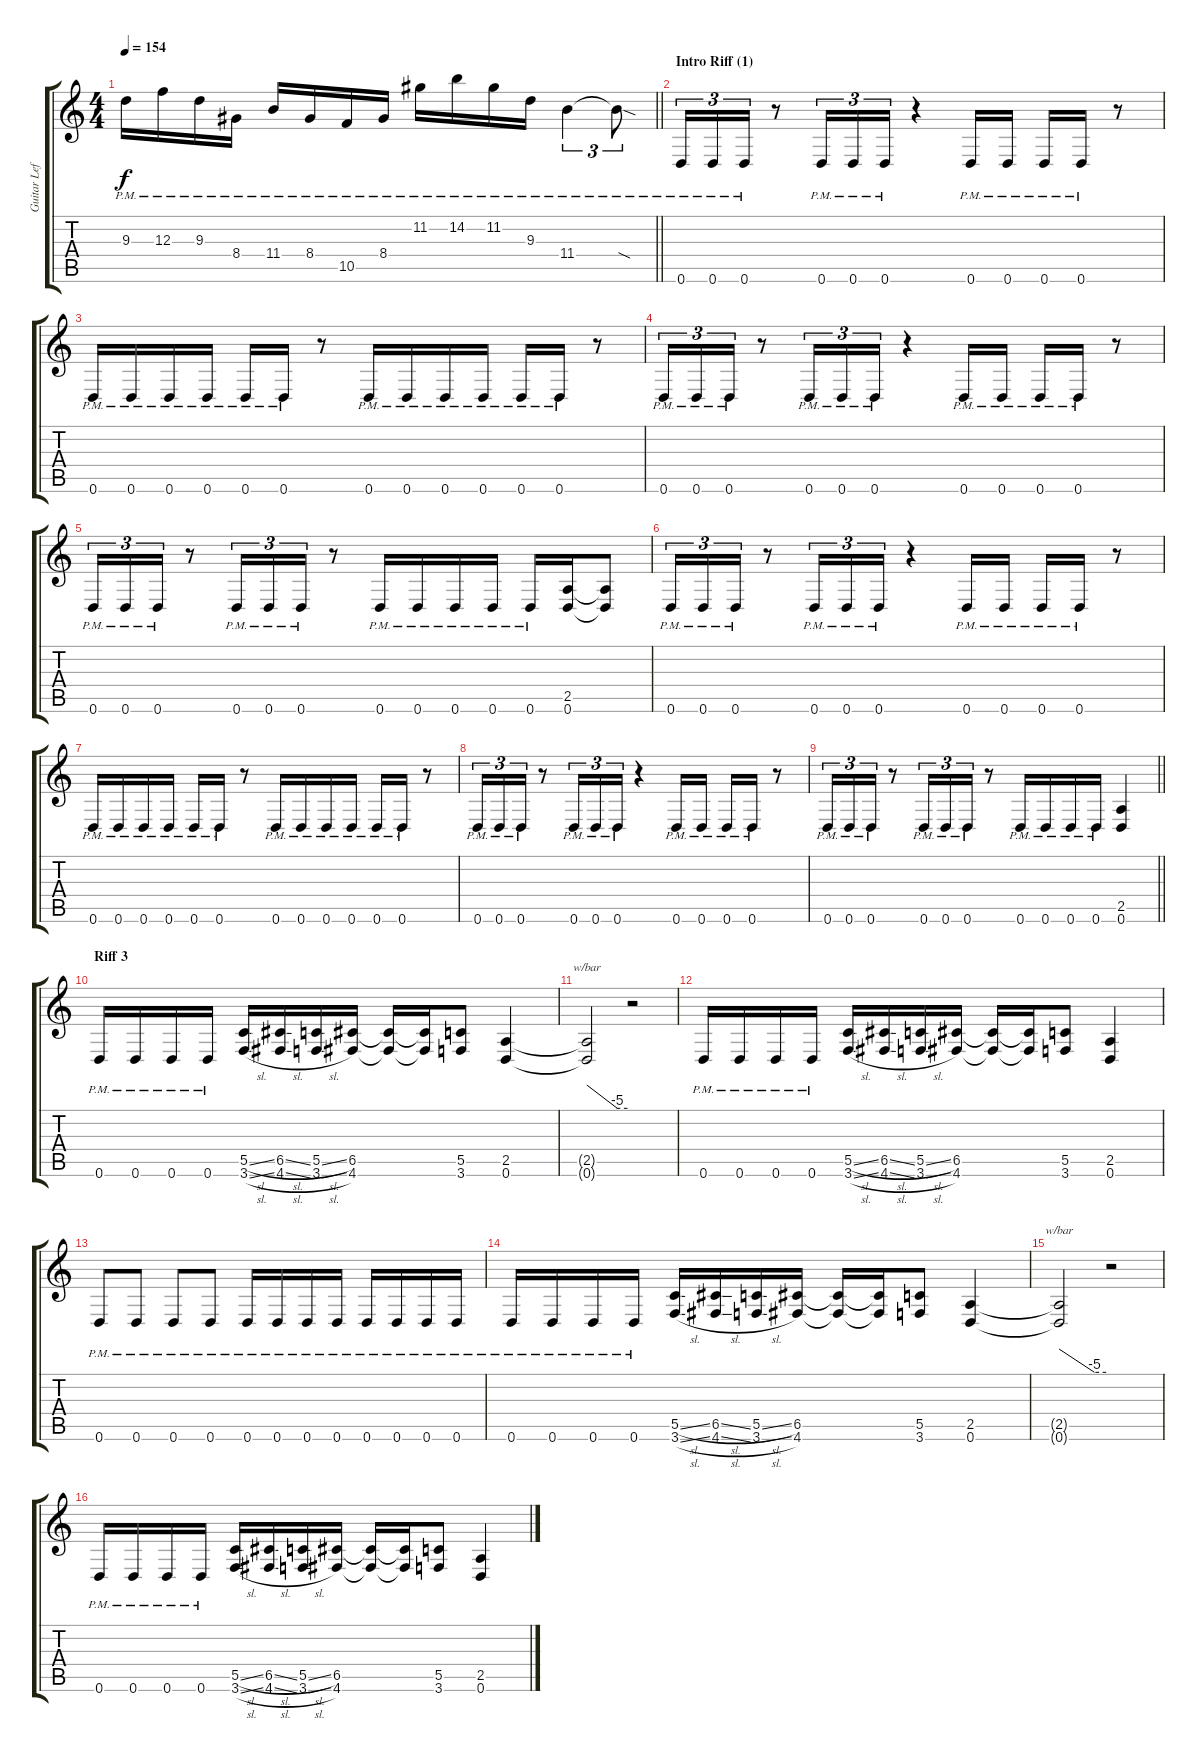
\track ("Guitar Left" "Guitar Lef") {instrument distortionguitar}
\staff {score tabs}
\tuning (D4 A3 F3 C3 G2 D2) {hide}
\ts (4 4)
\tempo 154
\clef g2
\barLineRight lightlight
\ks c
9.3{pm}.16{dy f} 12.3{pm}.16 9.3{pm}.16 8.4{pm}.16 11.4{pm}.16 8.4{pm}.16 10.5{pm}.16 8.4{pm}.16 11.2{pm}.16 14.2{pm}.16 11.2{pm}.16 9.3{pm}.16 11.4{pm}.4{tu (3 2)} 11.4{sod pm t}.8{tu (3 2)} |
\section ("" "Intro Riff (1)")
0.6{pm}.16{tu (3 2)} 0.6{pm}.16{tu (3 2)} 0.6{pm}.16{tu (3 2)} r.8 0.6{pm}.16{tu (3 2)} 0.6{pm}.16{tu (3 2)} 0.6{pm}.16{tu (3 2)} r.4 0.6{pm}.16 0.6{pm}.16 0.6{pm}.16 0.6{pm}.16 r.8 |
0.6{pm}.16 0.6{pm}.16 0.6{pm}.16 0.6{pm}.16 0.6{pm}.16 0.6{pm}.16 r.8 0.6{pm}.16 0.6{pm}.16 0.6{pm}.16 0.6{pm}.16 0.6{pm}.16 0.6{pm}.16 r.8 |
0.6{pm}.16{tu (3 2)} 0.6{pm}.16{tu (3 2)} 0.6{pm}.16{tu (3 2)} r.8 0.6{pm}.16{tu (3 2)} 0.6{pm}.16{tu (3 2)} 0.6{pm}.16{tu (3 2)} r.4 0.6{pm}.16 0.6{pm}.16 0.6{pm}.16 0.6{pm}.16 r.8 |
0.6{pm}.16{tu (3 2)} 0.6{pm}.16{tu (3 2)} 0.6{pm}.16{tu (3 2)} r.8 0.6{pm}.16{tu (3 2)} 0.6{pm}.16{tu (3 2)} 0.6{pm}.16{tu (3 2)} r.8 0.6{pm}.16 0.6{pm}.16 0.6{pm}.16 0.6{pm}.16 0.6{pm}.16 (2.5 0.6).16 (2.5{t} 0.6{t}).8 |
0.6{pm}.16{tu (3 2)} 0.6{pm}.16{tu (3 2)} 0.6{pm}.16{tu (3 2)} r.8 0.6{pm}.16{tu (3 2)} 0.6{pm}.16{tu (3 2)} 0.6{pm}.16{tu (3 2)} r.4 0.6{pm}.16 0.6{pm}.16 0.6{pm}.16 0.6{pm}.16 r.8 |
0.6{pm}.16 0.6{pm}.16 0.6{pm}.16 0.6{pm}.16 0.6{pm}.16 0.6{pm}.16 r.8 0.6{pm}.16 0.6{pm}.16 0.6{pm}.16 0.6{pm}.16 0.6{pm}.16 0.6{pm}.16 r.8 |
0.6{pm}.16{tu (3 2)} 0.6{pm}.16{tu (3 2)} 0.6{pm}.16{tu (3 2)} r.8 0.6{pm}.16{tu (3 2)} 0.6{pm}.16{tu (3 2)} 0.6{pm}.16{tu (3 2)} r.4 0.6{pm}.16 0.6{pm}.16 0.6{pm}.16 0.6{pm}.16 r.8 |
\barLineRight lightlight
0.6{pm}.16{tu (3 2)} 0.6{pm}.16{tu (3 2)} 0.6{pm}.16{tu (3 2)} r.8 0.6{pm}.16{tu (3 2)} 0.6{pm}.16{tu (3 2)} 0.6{pm}.16{tu (3 2)} r.8 0.6{pm}.16 0.6{pm}.16 0.6{pm}.16 0.6{pm}.16 (2.5 0.6).4 |
\section ("" "Riff 3")
0.6{pm}.16 0.6{pm}.16 0.6{pm}.16 0.6{pm}.16 (5.5{sl} 3.6{sl}).16 (6.5{sl} 4.6{sl}).16 (5.5{sl} 3.6{sl}).16 (6.5 4.6).16 (6.5{t} 4.6{t}).16 (6.5{t} 4.6{t}).16 (5.5 3.6).8 (2.5 0.6).4 |
(2.5{t} 0.6{t}).2{tbe (custom default 0 0 45 -20 60 -20)} r.2 |
0.6{pm}.16 0.6{pm}.16 0.6{pm}.16 0.6{pm}.16 (5.5{sl} 3.6{sl}).16 (6.5{sl} 4.6{sl}).16 (5.5{sl} 3.6{sl}).16 (6.5 4.6).16 (6.5{t} 4.6{t}).16 (6.5{t} 4.6{t}).16 (5.5 3.6).8 (2.5 0.6).4 |
0.6{pm}.8 0.6{pm}.8 0.6{pm}.8 0.6{pm}.8 0.6{pm}.16 0.6{pm}.16 0.6{pm}.16 0.6{pm}.16 0.6{pm}.16 0.6{pm}.16 0.6{pm}.16 0.6{pm}.16 |
0.6{pm}.16 0.6{pm}.16 0.6{pm}.16 0.6{pm}.16 (5.5{sl} 3.6{sl}).16 (6.5{sl} 4.6{sl}).16 (5.5{sl} 3.6{sl}).16 (6.5 4.6).16 (6.5{t} 4.6{t}).16 (6.5{t} 4.6{t}).16 (5.5 3.6).8 (2.5 0.6).4 |
(2.5{t} 0.6{t}).2{tbe (custom default 0 0 45 -20 60 -20)} r.2 |
0.6{pm}.16 0.6{pm}.16 0.6{pm}.16 0.6{pm}.16 (5.5{sl} 3.6{sl}).16 (6.5{sl} 4.6{sl}).16 (5.5{sl} 3.6{sl}).16 (6.5 4.6).16 (6.5{t} 4.6{t}).16 (6.5{t} 4.6{t}).16 (5.5 3.6).8 (2.5 0.6).4
